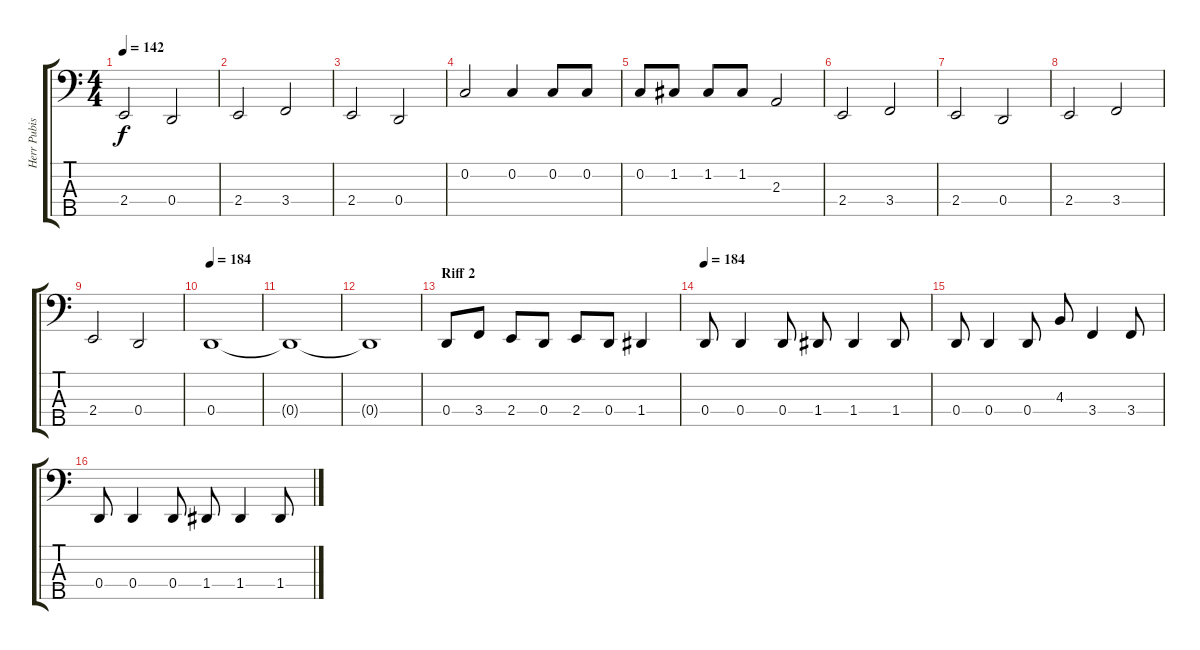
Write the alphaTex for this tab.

\track ("Herr Pubis (Bassist Scum)" "Herr Pubis") {instrument electricbasspick}
\staff {score tabs}
\tuning (F2 C2 G1 D1 A0) {hide}
\ts (4 4)
\tempo 142
\clef f4
\ks c
2.4.2{dy f} 0.4.2 |
2.4.2 3.4.2 |
2.4.2 0.4.2 |
0.2.2 0.2.4 0.2.8 0.2.8 |
0.2.8 1.2.8 1.2.8 1.2.8 2.3.2 |
2.4.2 3.4.2 |
2.4.2 0.4.2 |
2.4.2 3.4.2 |
2.4.2 0.4.2 |
\tempo 184
0.4.1 |
0.4{t}.1 |
0.4{t}.1 |
\section ("" "Riff 2")
0.4.8 3.4.8 2.4.8 0.4.8 2.4.8 0.4.8 1.4.4 |
\tempo 184
0.4.8 0.4.4 0.4.8 1.4.8 1.4.4 1.4.8 |
0.4.8 0.4.4 0.4.8 4.3.8 3.4.4 3.4.8 |
0.4.8 0.4.4 0.4.8 1.4.8 1.4.4 1.4.8
